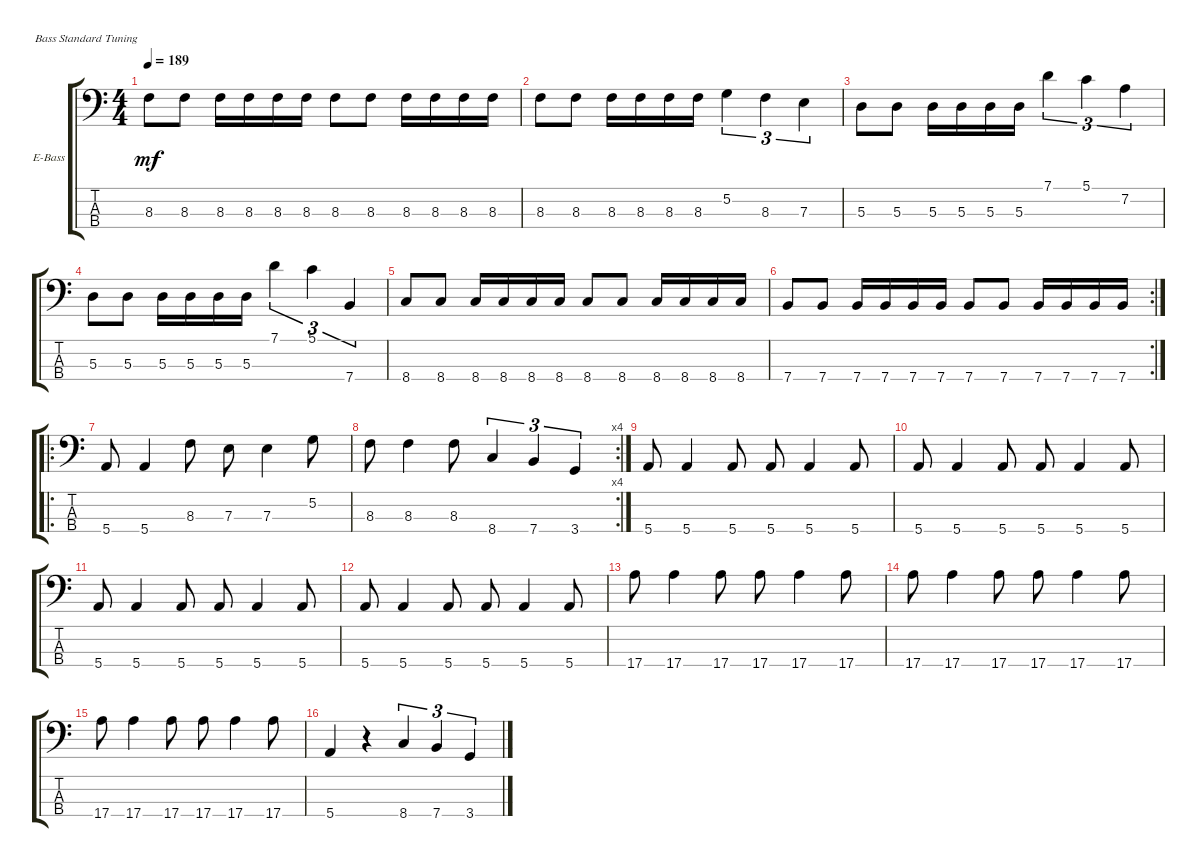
\defaultSystemsLayout 4
\bracketExtendMode groupsimilarinstruments
\firstSystemTrackNameOrientation horizontal
\otherSystemsTrackNameOrientation horizontal
\track ("Electric Bass" "E-Bass") {instrument electricbassfinger}
\staff {score tabs}
\tuning (G2 D2 A1 E1)
\ts (4 4)
\tempo 189
\clef f4
\ks c
8.3.8{dy mf} 8.3.8 8.3.16 8.3.16 8.3.16 8.3.16 8.3.8 8.3.8 8.3.16 8.3.16 8.3.16 8.3.16 |
8.3.8 8.3.8 8.3.16 8.3.16 8.3.16 8.3.16 5.2.4{tu (3 2)} 8.3.4{tu (3 2)} 7.3.4{tu (3 2)} |
5.3.8 5.3.8 5.3.16 5.3.16 5.3.16 5.3.16 7.1.4{tu (3 2)} 5.1.4{tu (3 2)} 7.2.4{tu (3 2)} |
5.3.8 5.3.8 5.3.16 5.3.16 5.3.16 5.3.16 7.1.4{tu (3 2)} 5.1.4{tu (3 2)} 7.4.4{tu (3 2)} |
8.4.8 8.4.8 8.4.16 8.4.16 8.4.16 8.4.16 8.4.8 8.4.8 8.4.16 8.4.16 8.4.16 8.4.16 |
\rc 2
7.4.8 7.4.8 7.4.16 7.4.16 7.4.16 7.4.16 7.4.8 7.4.8 7.4.16 7.4.16 7.4.16 7.4.16 |
\ro
5.4.8 5.4.4 8.3.8 7.3.8 7.3.4 5.2.8 |
\rc 4
8.3.8 8.3.4 8.3.8 8.4.4{tu (3 2)} 7.4.4{tu (3 2)} 3.4.4{tu (3 2)} |
5.4.8 5.4.4 5.4.8 5.4.8 5.4.4 5.4.8 |
5.4.8 5.4.4 5.4.8 5.4.8 5.4.4 5.4.8 |
5.4.8 5.4.4 5.4.8 5.4.8 5.4.4 5.4.8 |
5.4.8 5.4.4 5.4.8 5.4.8 5.4.4 5.4.8 |
17.4.8 17.4.4 17.4.8 17.4.8 17.4.4 17.4.8 |
17.4.8 17.4.4 17.4.8 17.4.8 17.4.4 17.4.8 |
17.4.8 17.4.4 17.4.8 17.4.8 17.4.4 17.4.8 |
5.4.4 r.4 8.4.4{tu (3 2)} 7.4.4{tu (3 2)} 3.4.4{tu (3 2)}
